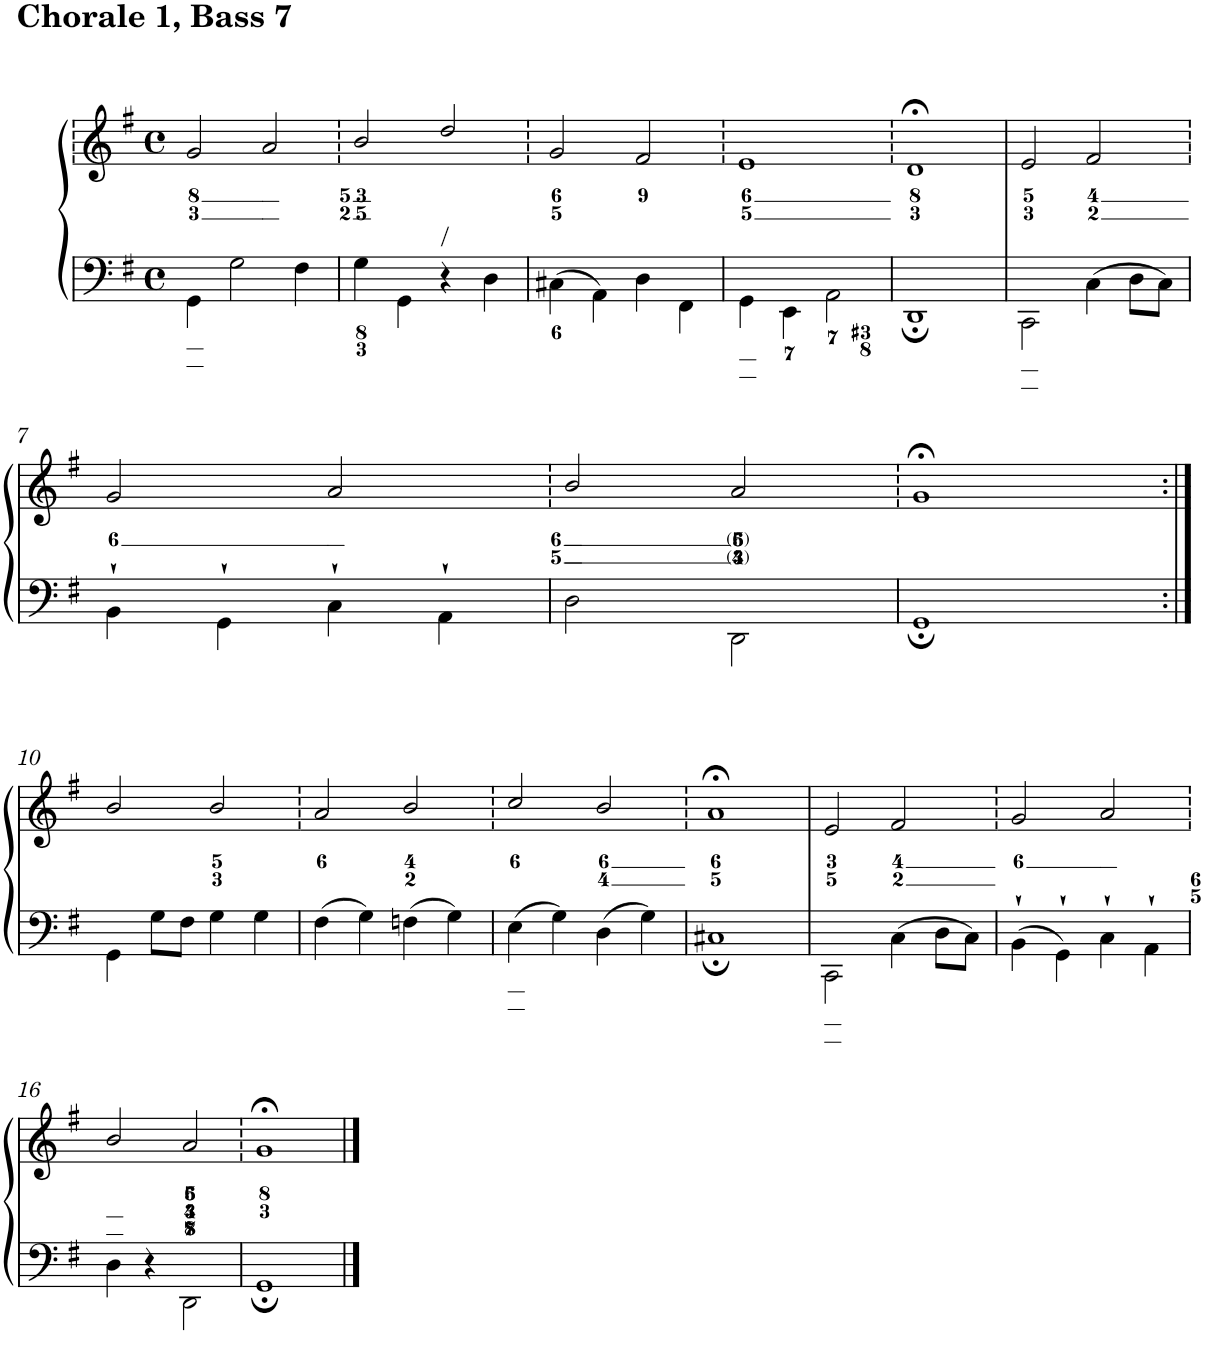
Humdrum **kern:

**kern	**kern
*part1	*part1
*staff2	*staff1
*I"Piano	*
*I'Pno.	*
*clefF4	*clefG2
*k[f#]	*k[f#]
*G:	*G:
*M4/4	*M4/4
*met(c)	*met(c)
=1	=1
4GG\	2g/
2G\	.
.	2a/
4F#\	.
=2	=2
4G\	2b/
4GG\	.
!LO:TX:a:t=/	!
4r	2dd/
4D\	.
=3	=3
4C#X\	2g/
4AA\	.
4D\	2f#/
4FF#\	.
=4	=4
4GG\	1e
4EE\	.
2AA\	.
=5	=5
1DD;	1d;<
=6	=6
2CC\	2e/
4C\	2f#/
8D\L	.
8C\J	.
!!LO:LB:g=z
=7	=7
4BB`\	2g/
4GG`\	.
4C`\	2a/
4AA`\	.
=8	=8
2D\	2b/
2DD\	2a/
=9	=9
1GG;	1g;<
!!LO:LB:g=z
=10:|!	=10:|!
4GG\	2b/
8G\L	.
8F#\J	.
4G\	2b/
4G\	.
=11	=11
4F#\	2a/
4G\	.
4Fn\	2b/
4G\	.
=12	=12
4E\	2cc/
4G\	.
4D\	2b/
4G\	.
=13	=13
1C#X;	1a;<
=14	=14
2CC\	2e/
4C\	2f#/
8D\L	.
8C\J	.
=15	=15
4BB`\	2g/
4GG`\	.
4C`\	2a/
4AA`\	.
!!LO:LB:g=z
=16	=16
4D\	2b/
4r	.
2DD\	2a/
=17	=17
1GG;	1g;<
==	==
*-	*-
